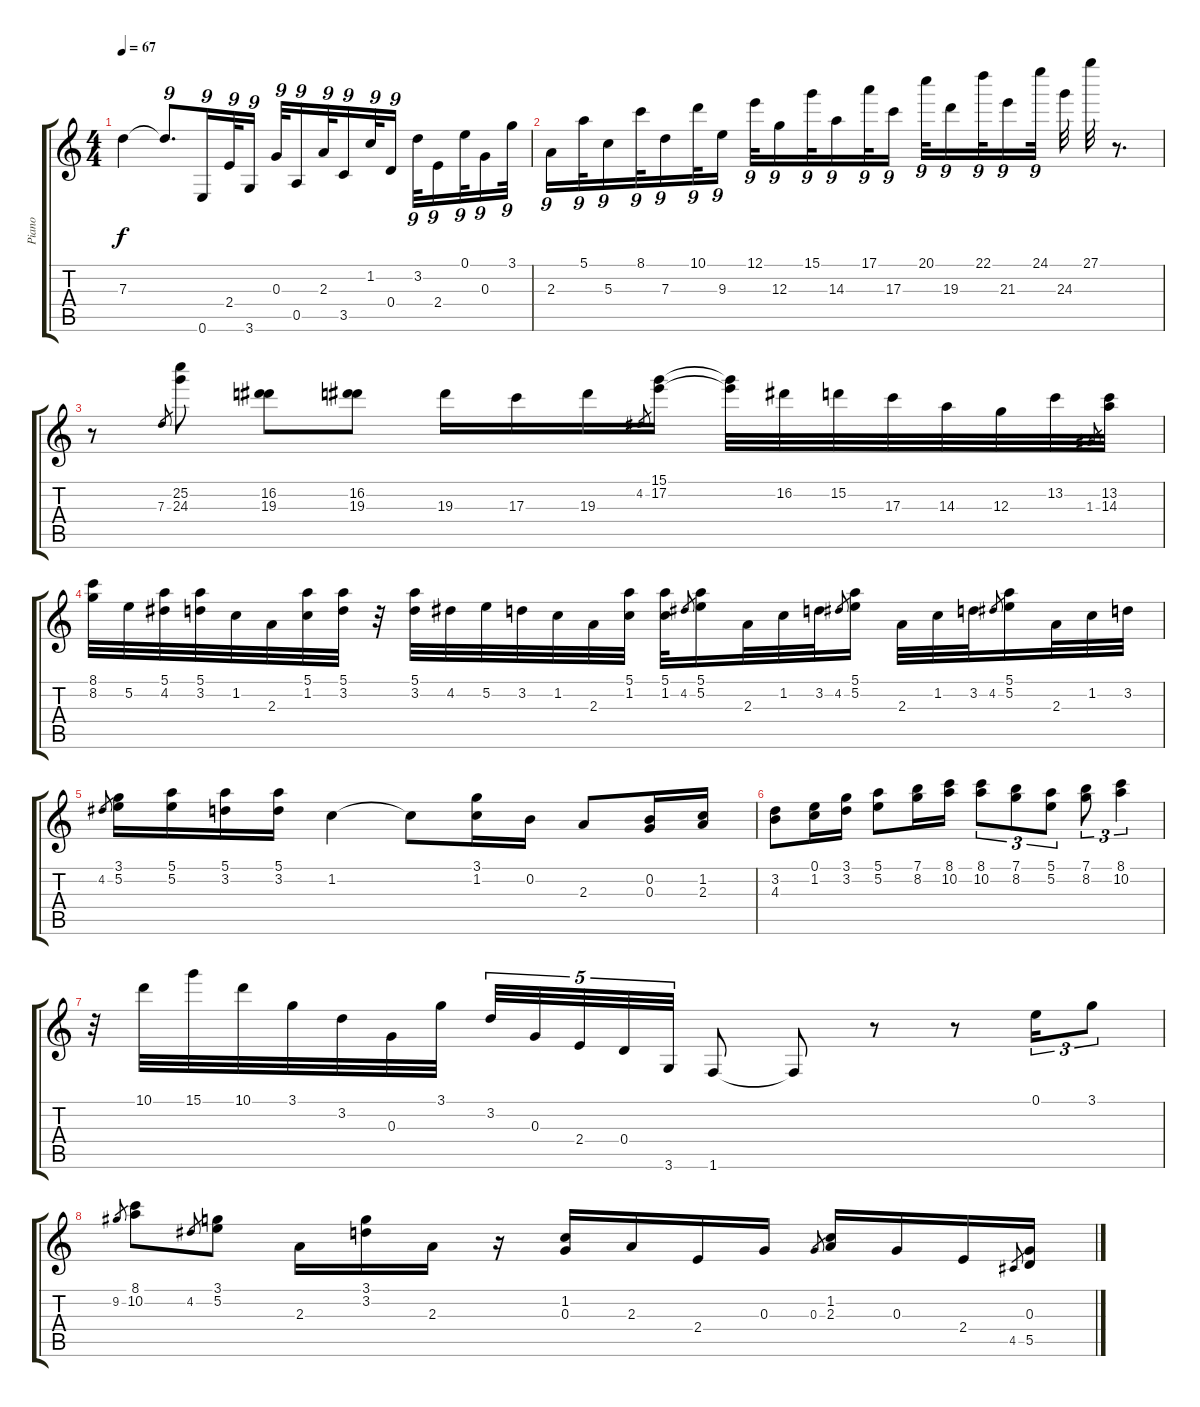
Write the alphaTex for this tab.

\track ("Piano" "Piano") {instrument acousticgrandpiano}
\staff {score tabs}
\tuning (E5 B4 G4 D4 A3 E3) {hide}
\ts (4 4)
\tempo 67
\clef g2
\ks c
7.3{t}.4{dy f} 7.3{t}.8{d tu (9 8)} 0.6.16{tu (9 8)} 2.4.32{tu (9 8)} 3.6.16{tu (9 8)} 0.3.32{tu (9 8)} 0.5.16{tu (9 8)} 2.3.32{tu (9 8)} 3.5.16{tu (9 8)} 1.2.32{tu (9 8)} 0.4.16{tu (9 8)} 3.2.32{tu (9 8)} 2.4.16{tu (9 8)} 0.1.32{tu (9 8)} 0.3.16{tu (9 8)} 3.1.32{tu (9 8)} |
2.3.16{tu (9 8)} 5.1.32{tu (9 8)} 5.3.16{tu (9 8)} 8.1.32{tu (9 8)} 7.3.16{tu (9 8)} 10.1.32{tu (9 8)} 9.3.16{tu (9 8)} 12.1.32{tu (9 8)} 12.3.16{tu (9 8)} 15.1.32{tu (9 8)} 14.3.16{tu (9 8)} 17.1.32{tu (9 8)} 17.3.16{tu (9 8)} 20.1.32{tu (9 8)} 19.3.16{tu (9 8)} 22.1.32{tu (9 8)} 21.3.16{tu (9 8)} 24.1.32{tu (9 8)} 24.3.32 27.1.32 r.8{d} |
r.8 7.3.8{gr} (25.2 24.3).8 (16.2 19.3).8 (16.2 19.3).8 19.3.16 17.3.16 19.3.16 4.2.8{gr} (15.1 17.2).16 (15.1{t} 17.2{t}).32 16.2.32 15.2.32 17.3.32 14.3.32 12.3.32 13.2.32 1.3.8{gr} (13.2 14.3).32 |
(8.1 8.2).32 5.2.32 (5.1 4.2).32 (5.1 3.2).32 1.2.32 2.3.32 (5.1 1.2).32 (5.1 3.2).32 r.32 (5.1 3.2).32 4.2.32 5.2.32 3.2.32 1.2.32 2.3.32 (5.1 1.2).32 (5.1 1.2).32 4.2.8{gr} (5.1 5.2).16 2.3.32 1.2.32 3.2.32 4.2.8{gr} (5.1 5.2).16 2.3.32 1.2.32 3.2.32 4.2.8{gr} (5.1 5.2).16 2.3.32 1.2.32 3.2.32 |
4.2.8{gr} (3.1 5.2).16 (5.1 5.2).16 (5.1 3.2).16 (5.1 3.2).16 1.2.4 1.2{t}.8 (3.1 1.2).16 0.2.16 2.3.8 (0.2 0.3).16 (1.2 2.3).16 |
(3.2 4.3).8 (0.1 1.2).16 (3.1 3.2).16 (5.1 5.2).8 (7.1 8.2).16 (8.1 10.2).16 (8.1 10.2).8{tu (3 2)} (7.1 8.2).8{tu (3 2)} (5.1 5.2).8{tu (3 2)} (7.1 8.2).8{tu (3 2)} (8.1 10.2).4{tu (3 2)} |
r.32 10.1.32 15.1.32 10.1.32 3.1.32 3.2.32 0.3.32 3.1.32 3.2.32{tu (5 4)} 0.3.32{tu (5 4)} 2.4.32{tu (5 4)} 0.4.32{tu (5 4)} 3.6.32{tu (5 4)} 1.6.8 1.6{t}.8 r.8 r.8 0.1.16{tu (3 2)} 3.1.8{tu (3 2)} |
9.2.8{gr} (8.1 10.2).8 4.2.8{gr} (3.1 5.2).8 2.3.16 (3.1 3.2).16 2.3.16 r.16 (1.2 0.3).16 2.3.16 2.4.16 0.3.16 0.3.8{gr} (1.2 2.3).16 0.3.16 2.4.16 4.5.8{gr} (0.3 5.5).16
